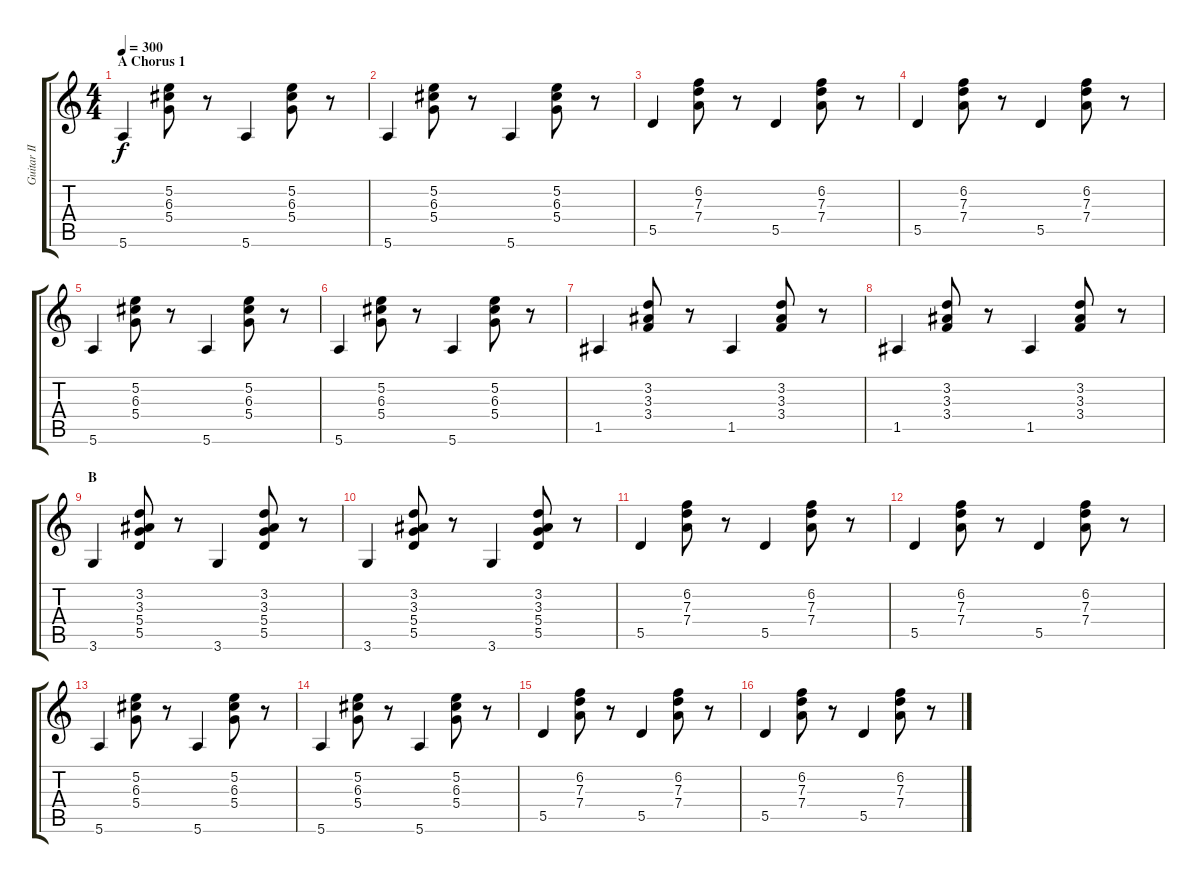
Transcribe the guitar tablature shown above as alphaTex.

\track ("Guitar II" "Guitar II") {instrument acousticguitarsteel}
\staff {score tabs}
\tuning (E4 B3 G3 D3 A2 E2) {hide}
\ts (4 4)
\section ("" "A Chorus 1")
\tempo 300
\clef g2
\ks c
5.6.4{dy f} (5.2 6.3 5.4).8 r.8 5.6.4 (5.2 6.3 5.4).8 r.8 |
5.6.4 (5.2 6.3 5.4).8 r.8 5.6.4 (5.2 6.3 5.4).8 r.8 |
5.5.4 (6.2 7.3 7.4).8 r.8 5.5.4 (6.2 7.3 7.4).8 r.8 |
5.5.4 (6.2 7.3 7.4).8 r.8 5.5.4 (6.2 7.3 7.4).8 r.8 |
5.6.4 (5.2 6.3 5.4).8 r.8 5.6.4 (5.2 6.3 5.4).8 r.8 |
5.6.4 (5.2 6.3 5.4).8 r.8 5.6.4 (5.2 6.3 5.4).8 r.8 |
1.5.4 (3.2 3.3 3.4).8 r.8 1.5.4 (3.2 3.3 3.4).8 r.8 |
1.5.4 (3.2 3.3 3.4).8 r.8 1.5.4 (3.2 3.3 3.4).8 r.8 |
\section ("" "B")
3.6.4 (3.2 3.3 5.4 5.5).8 r.8 3.6.4 (3.2 3.3 5.4 5.5).8 r.8 |
3.6.4 (3.2 3.3 5.4 5.5).8 r.8 3.6.4 (3.2 3.3 5.4 5.5).8 r.8 |
5.5.4 (6.2 7.3 7.4).8 r.8 5.5.4 (6.2 7.3 7.4).8 r.8 |
5.5.4 (6.2 7.3 7.4).8 r.8 5.5.4 (6.2 7.3 7.4).8 r.8 |
5.6.4 (5.2 6.3 5.4).8 r.8 5.6.4 (5.2 6.3 5.4).8 r.8 |
5.6.4 (5.2 6.3 5.4).8 r.8 5.6.4 (5.2 6.3 5.4).8 r.8 |
5.5.4 (6.2 7.3 7.4).8 r.8 5.5.4 (6.2 7.3 7.4).8 r.8 |
5.5.4 (6.2 7.3 7.4).8 r.8 5.5.4 (6.2 7.3 7.4).8 r.8
